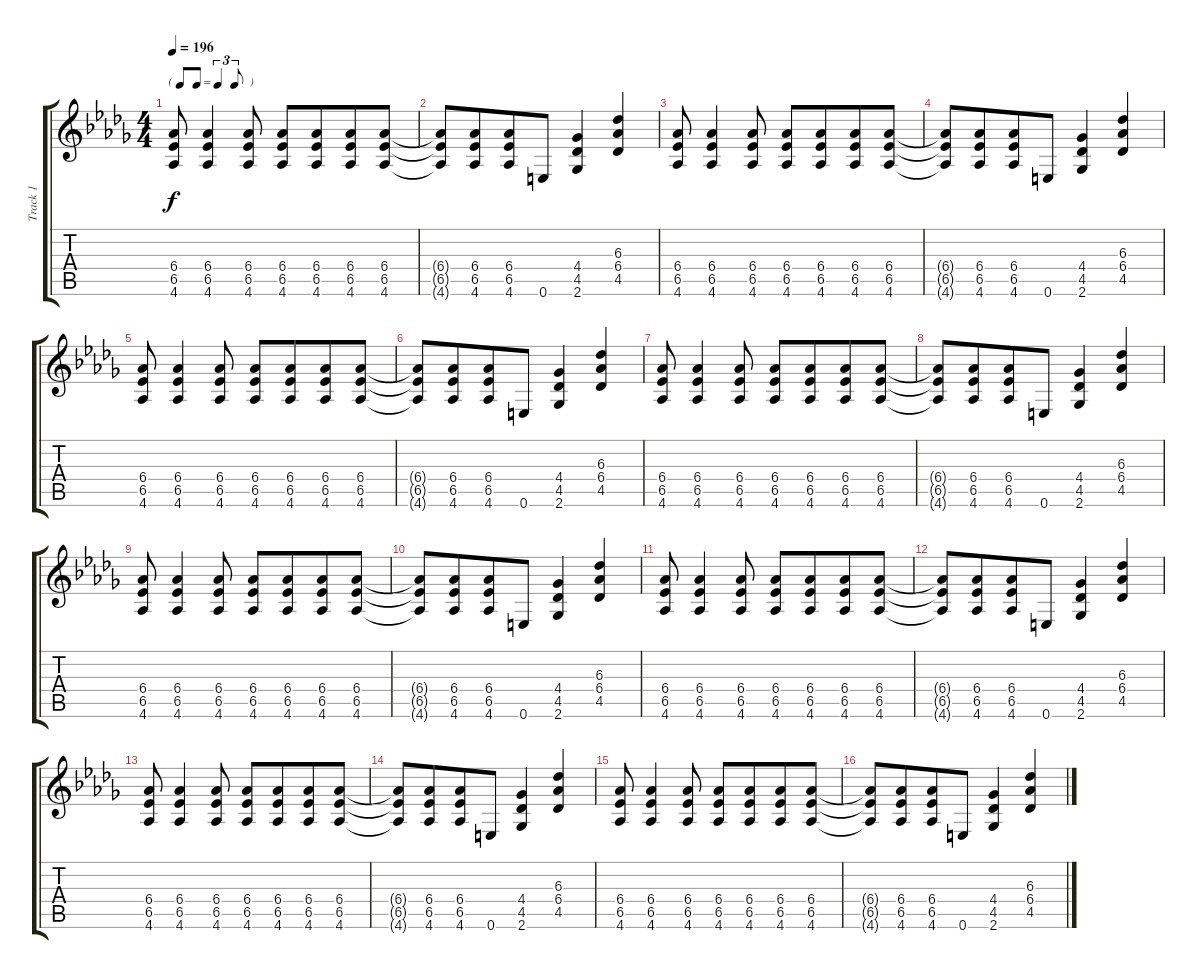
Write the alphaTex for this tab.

\track ("Track 1" "Track 1") {instrument distortionguitar}
\staff {score tabs}
\tuning (E4 B3 G3 D3 A2 E2) {hide}
\ts (4 4)
\tf triplet8th
\tempo 196
\clef g2
\ks db
(6.4 6.5 4.6).8{dy f} (6.4 6.5 4.6).4 (6.4 6.5 4.6).8 (6.4 6.5 4.6).8 (6.4 6.5 4.6).8{beam merge} (6.4 6.5 4.6).8 (6.4 6.5 4.6).8 |
(6.4{t} 6.5{t} 4.6{t}).8 (6.4 6.5 4.6).8{beam merge} (6.4 6.5 4.6).8 0.6.8 (4.4 4.5 2.6).4 (6.3 6.4 4.5).4 |
(6.4 6.5 4.6).8 (6.4 6.5 4.6).4 (6.4 6.5 4.6).8 (6.4 6.5 4.6).8 (6.4 6.5 4.6).8{beam merge} (6.4 6.5 4.6).8 (6.4 6.5 4.6).8 |
(6.4{t} 6.5{t} 4.6{t}).8 (6.4 6.5 4.6).8{beam merge} (6.4 6.5 4.6).8 0.6.8 (4.4 4.5 2.6).4 (6.3 6.4 4.5).4 |
(6.4 6.5 4.6).8 (6.4 6.5 4.6).4 (6.4 6.5 4.6).8 (6.4 6.5 4.6).8 (6.4 6.5 4.6).8{beam merge} (6.4 6.5 4.6).8 (6.4 6.5 4.6).8 |
(6.4{t} 6.5{t} 4.6{t}).8 (6.4 6.5 4.6).8{beam merge} (6.4 6.5 4.6).8 0.6.8 (4.4 4.5 2.6).4 (6.3 6.4 4.5).4 |
(6.4 6.5 4.6).8 (6.4 6.5 4.6).4 (6.4 6.5 4.6).8 (6.4 6.5 4.6).8 (6.4 6.5 4.6).8{beam merge} (6.4 6.5 4.6).8 (6.4 6.5 4.6).8 |
(6.4{t} 6.5{t} 4.6{t}).8 (6.4 6.5 4.6).8{beam merge} (6.4 6.5 4.6).8 0.6.8 (4.4 4.5 2.6).4 (6.3 6.4 4.5).4 |
(6.4 6.5 4.6).8 (6.4 6.5 4.6).4 (6.4 6.5 4.6).8 (6.4 6.5 4.6).8 (6.4 6.5 4.6).8{beam merge} (6.4 6.5 4.6).8 (6.4 6.5 4.6).8 |
(6.4{t} 6.5{t} 4.6{t}).8 (6.4 6.5 4.6).8{beam merge} (6.4 6.5 4.6).8 0.6.8 (4.4 4.5 2.6).4 (6.3 6.4 4.5).4 |
(6.4 6.5 4.6).8 (6.4 6.5 4.6).4 (6.4 6.5 4.6).8 (6.4 6.5 4.6).8 (6.4 6.5 4.6).8{beam merge} (6.4 6.5 4.6).8 (6.4 6.5 4.6).8 |
(6.4{t} 6.5{t} 4.6{t}).8 (6.4 6.5 4.6).8{beam merge} (6.4 6.5 4.6).8 0.6.8 (4.4 4.5 2.6).4 (6.3 6.4 4.5).4 |
(6.4 6.5 4.6).8 (6.4 6.5 4.6).4 (6.4 6.5 4.6).8 (6.4 6.5 4.6).8 (6.4 6.5 4.6).8{beam merge} (6.4 6.5 4.6).8 (6.4 6.5 4.6).8 |
(6.4{t} 6.5{t} 4.6{t}).8 (6.4 6.5 4.6).8{beam merge} (6.4 6.5 4.6).8 0.6.8 (4.4 4.5 2.6).4 (6.3 6.4 4.5).4 |
(6.4 6.5 4.6).8 (6.4 6.5 4.6).4 (6.4 6.5 4.6).8 (6.4 6.5 4.6).8 (6.4 6.5 4.6).8{beam merge} (6.4 6.5 4.6).8 (6.4 6.5 4.6).8 |
(6.4{t} 6.5{t} 4.6{t}).8 (6.4 6.5 4.6).8{beam merge} (6.4 6.5 4.6).8 0.6.8 (4.4 4.5 2.6).4 (6.3 6.4 4.5).4
